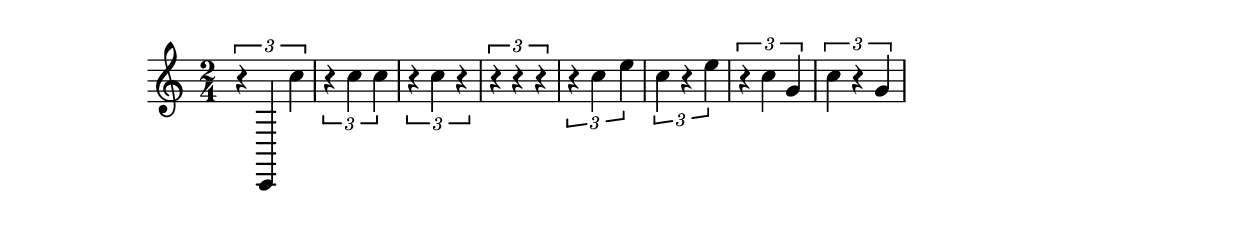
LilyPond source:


\version "2.10.0"
\header {

  texidoc = "Tuplets may contain rests. "

}


\context Voice  \relative c'' {
  \time 2/4
  \times 2/3 { r c,,, c''' }
  \times 2/3 { r c c  }
  \times 2/3 { r c r }
  \times 2/3 { r r r }
  \times 2/3 { r c e }
  \times 2/3 { c r e }
  \times 2/3 { r c g }
  \times 2/3 { c r g }
}



